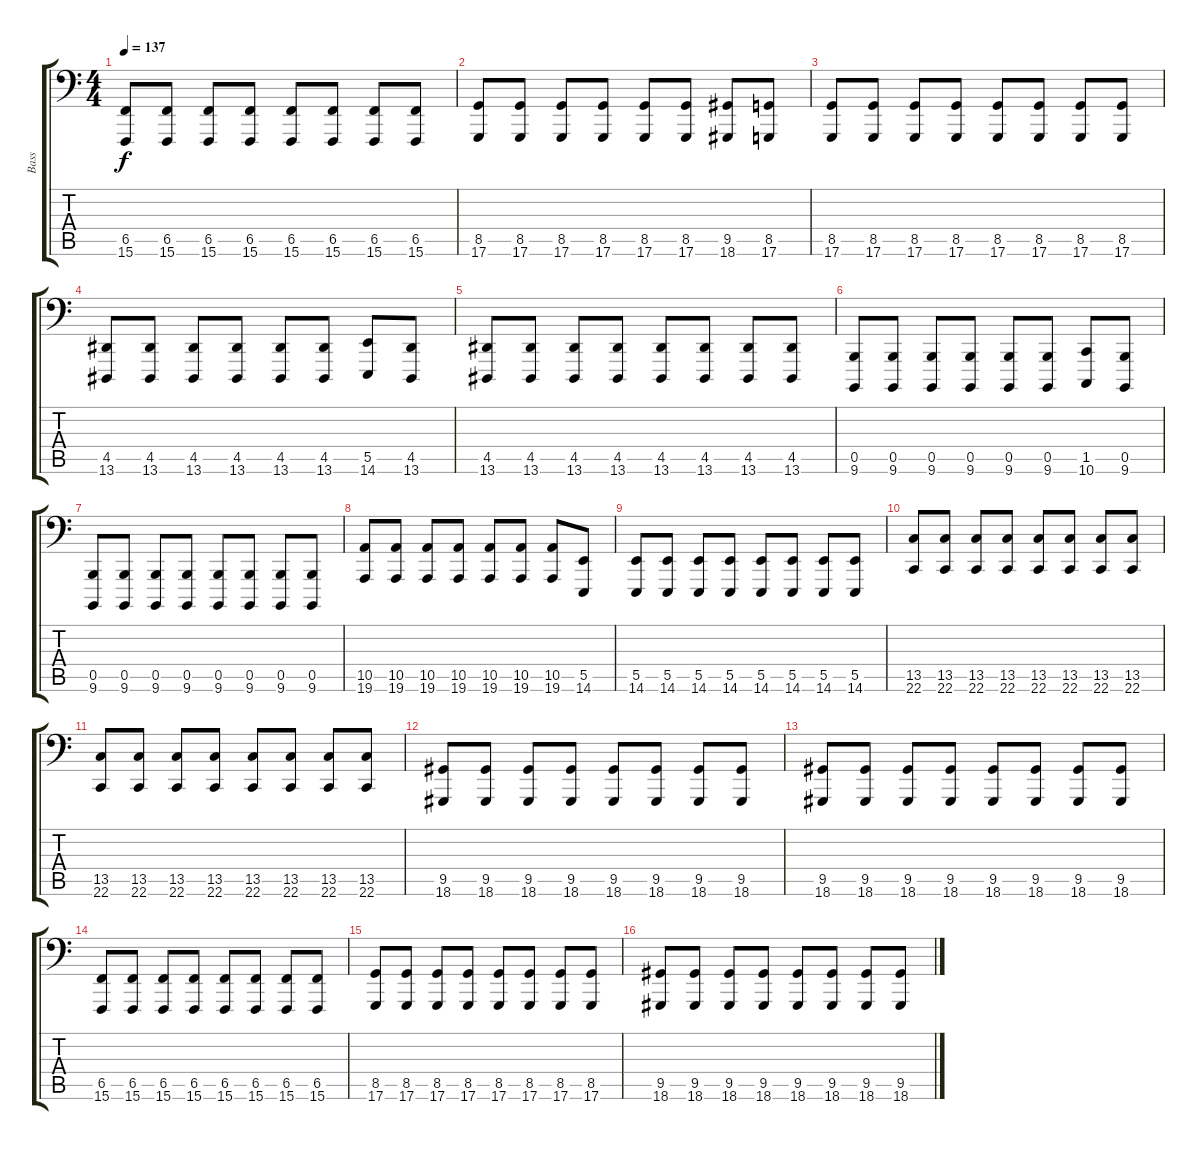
\track ("Bass" "Bass") {instrument lead8bassandlead}
\staff {score tabs}
\tuning (E4 B3 G3 D3 B1 D0) {hide}
\ts (4 4)
\tempo 137
\clef f4
\ks c
(6.5 15.6).8{dy f} (6.5 15.6).8 (6.5 15.6).8 (6.5 15.6).8 (6.5 15.6).8 (6.5 15.6).8 (6.5 15.6).8 (6.5 15.6).8 |
(8.5 17.6).8 (8.5 17.6).8 (8.5 17.6).8 (8.5 17.6).8 (8.5 17.6).8 (8.5 17.6).8 (9.5 18.6).8 (8.5 17.6).8 |
(8.5 17.6).8 (8.5 17.6).8 (8.5 17.6).8 (8.5 17.6).8 (8.5 17.6).8 (8.5 17.6).8 (8.5 17.6).8 (8.5 17.6).8 |
(4.5 13.6).8 (4.5 13.6).8 (4.5 13.6).8 (4.5 13.6).8 (4.5 13.6).8 (4.5 13.6).8 (5.5 14.6).8 (4.5 13.6).8 |
(4.5 13.6).8 (4.5 13.6).8 (4.5 13.6).8 (4.5 13.6).8 (4.5 13.6).8 (4.5 13.6).8 (4.5 13.6).8 (4.5 13.6).8 |
(0.5 9.6).8 (0.5 9.6).8 (0.5 9.6).8 (0.5 9.6).8 (0.5 9.6).8 (0.5 9.6).8 (1.5 10.6).8 (0.5 9.6).8 |
(0.5 9.6).8 (0.5 9.6).8 (0.5 9.6).8 (0.5 9.6).8 (0.5 9.6).8 (0.5 9.6).8 (0.5 9.6).8 (0.5 9.6).8 |
(10.5 19.6).8 (10.5 19.6).8 (10.5 19.6).8 (10.5 19.6).8 (10.5 19.6).8 (10.5 19.6).8 (10.5 19.6).8 (5.5 14.6).8 |
(5.5 14.6).8 (5.5 14.6).8 (5.5 14.6).8 (5.5 14.6).8 (5.5 14.6).8 (5.5 14.6).8 (5.5 14.6).8 (5.5 14.6).8 |
(13.5 22.6).8 (13.5 22.6).8 (13.5 22.6).8 (13.5 22.6).8 (13.5 22.6).8 (13.5 22.6).8 (13.5 22.6).8 (13.5 22.6).8 |
(13.5 22.6).8 (13.5 22.6).8 (13.5 22.6).8 (13.5 22.6).8 (13.5 22.6).8 (13.5 22.6).8 (13.5 22.6).8 (13.5 22.6).8 |
(9.5 18.6).8 (9.5 18.6).8 (9.5 18.6).8 (9.5 18.6).8 (9.5 18.6).8 (9.5 18.6).8 (9.5 18.6).8 (9.5 18.6).8 |
(9.5 18.6).8 (9.5 18.6).8 (9.5 18.6).8 (9.5 18.6).8 (9.5 18.6).8 (9.5 18.6).8 (9.5 18.6).8 (9.5 18.6).8 |
(6.5 15.6).8 (6.5 15.6).8 (6.5 15.6).8 (6.5 15.6).8 (6.5 15.6).8 (6.5 15.6).8 (6.5 15.6).8 (6.5 15.6).8 |
(8.5 17.6).8 (8.5 17.6).8 (8.5 17.6).8 (8.5 17.6).8 (8.5 17.6).8 (8.5 17.6).8 (8.5 17.6).8 (8.5 17.6).8 |
(9.5 18.6).8 (9.5 18.6).8 (9.5 18.6).8 (9.5 18.6).8 (9.5 18.6).8 (9.5 18.6).8 (9.5 18.6).8 (9.5 18.6).8
